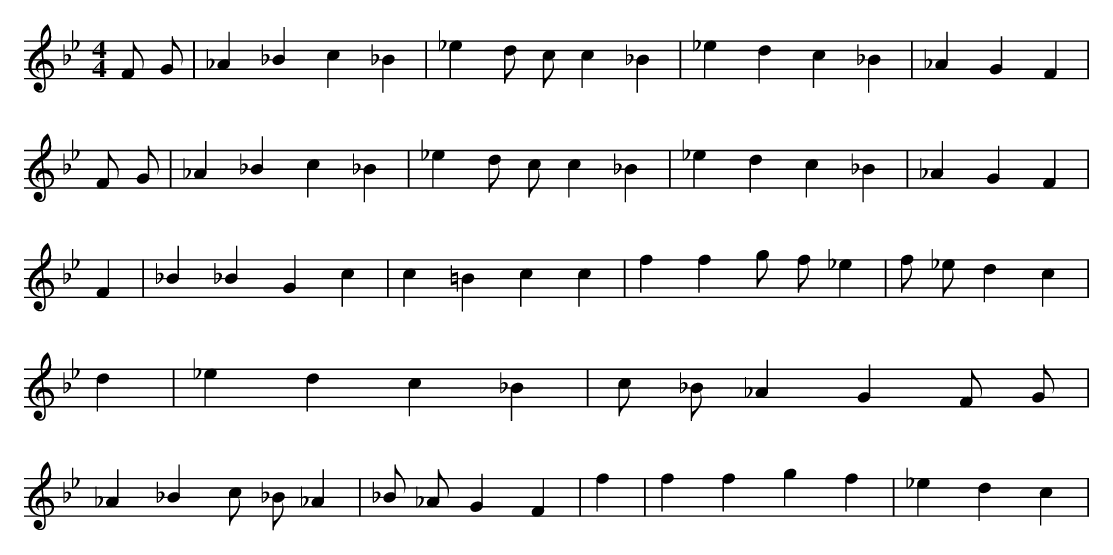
X:1
M:4/4
L:1/8
K:Bb
F G | _A2 _B2 c2 _B2 | _e2 d c c2 _B2 | _e2 d2 c2 _B2 | _A2 G2 F2 | F G | _A2 _B2 c2 _B2 | _e2 d c c2 _B2 | _e2 d2 c2 _B2 | _A2 G2 F2 | F2 | _B2 _B2 G2 c2 | c2 =B2 c2 c2 | f2 f2 g f _e2 | f _e d2 c2 | d2 | _e2 d2 c2 _B2 | c _B _A2 G2 F G | _A2 _B2 c _B _A2 | _B _A G2 F2 | f2 | f2 f2 g2 f2 | _e2 d2 c2 |
